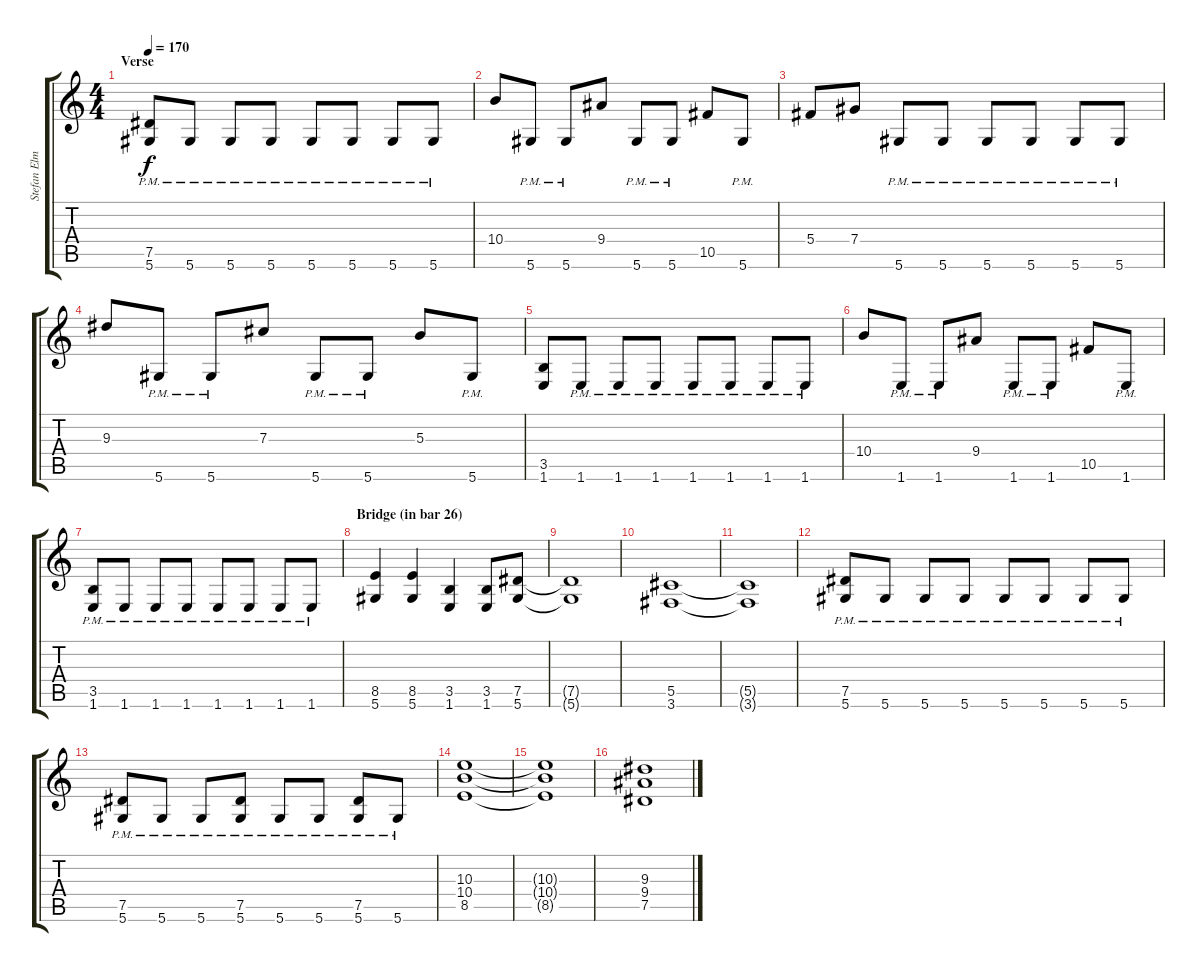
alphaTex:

\track ("Stefan Elmgren" "Stefan Elm") {instrument distortionguitar}
\staff {score tabs}
\tuning (Eb4 Bb3 Gb3 Db3 Ab2 Eb2) {hide}
\ts (4 4)
\section ("" "Verse")
\tempo 170
\clef g2
\ks c
(7.5 5.6{pm}).8{dy f} 5.6{pm}.8 5.6{pm}.8 5.6{pm}.8 5.6{pm}.8 5.6{pm}.8 5.6{pm}.8 5.6{pm}.8 |
10.4.8 5.6{pm}.8 5.6{pm}.8 9.4.8 5.6{pm}.8 5.6{pm}.8 10.5.8 5.6{pm}.8 |
5.4.8 7.4.8 5.6{pm}.8 5.6{pm}.8 5.6{pm}.8 5.6{pm}.8 5.6{pm}.8 5.6{pm}.8 |
9.3.8 5.6{pm}.8 5.6{pm}.8 7.3.8 5.6{pm}.8 5.6{pm}.8 5.3.8 5.6{pm}.8 |
(3.5 1.6).8 1.6{pm}.8 1.6{pm}.8 1.6{pm}.8 1.6{pm}.8 1.6{pm}.8 1.6{pm}.8 1.6{pm}.8 |
10.4.8 1.6{pm}.8 1.6{pm}.8 9.4.8 1.6{pm}.8 1.6{pm}.8 10.5.8 1.6{pm}.8 |
(3.5 1.6{pm}).8 1.6{pm}.8 1.6{pm}.8 1.6{pm}.8 1.6{pm}.8 1.6{pm}.8 1.6{pm}.8 1.6{pm}.8 |
\section ("" "Bridge (in bar 26)")
(8.5 5.6).4 (8.5 5.6).4 (3.5 1.6).4 (3.5 1.6).8 (7.5 5.6).8 |
(7.5{t} 5.6{t}).1 |
(5.5 3.6).1 |
(5.5{t} 3.6{t}).1 |
(7.5 5.6{pm}).8 5.6{pm}.8 5.6{pm}.8 5.6{pm}.8 5.6{pm}.8 5.6{pm}.8 5.6{pm}.8 5.6{pm}.8 |
(7.5 5.6{pm}).8 5.6{pm}.8 5.6{pm}.8 (7.5 5.6{pm}).8 5.6{pm}.8 5.6{pm}.8 (7.5 5.6{pm}).8 5.6{pm}.8 |
(10.3 10.4 8.5).1 |
(10.3{t} 10.4{t} 8.5{t}).1 |
(9.3 9.4 7.5).1
